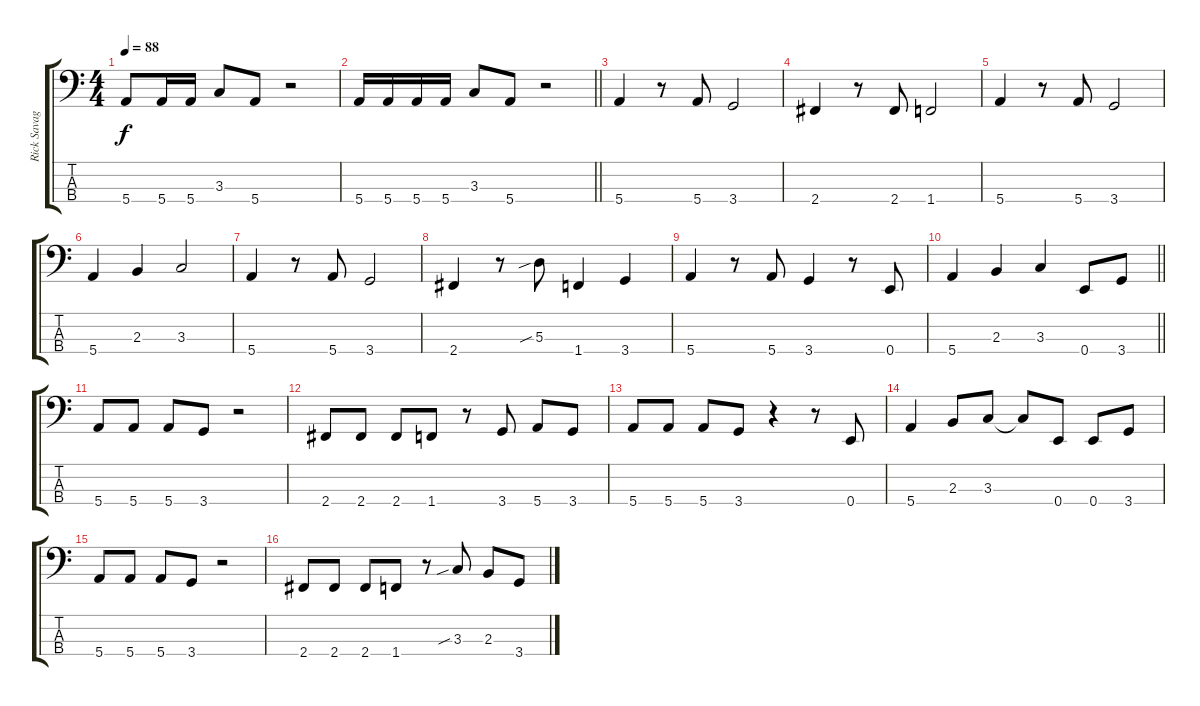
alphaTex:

\track ("Rick Savage" "Rick Savag") {instrument electricbassfinger}
\staff {score tabs}
\tuning (G2 D2 A1 E1) {hide}
\ts (4 4)
\tempo 88
\clef f4
\ks c
5.4.8{dy f} 5.4.16 5.4.16 3.3.8 5.4.8 r.2 |
\barLineRight lightlight
5.4.16 5.4.16 5.4.16 5.4.16 3.3.8 5.4.8 r.2 |
5.4.4 r.8 5.4.8 3.4.2 |
2.4.4 r.8 2.4.8 1.4.2 |
5.4.4 r.8 5.4.8 3.4.2 |
5.4.4 2.3.4 3.3.2 |
5.4.4 r.8 5.4.8 3.4.2 |
2.4.4 r.8 5.3{sib}.8 1.4.4 3.4.4 |
5.4.4 r.8 5.4.8 3.4.4 r.8 0.4.8 |
\barLineRight lightlight
5.4.4 2.3.4 3.3.4 0.4.8 3.4.8 |
5.4.8 5.4.8 5.4.8 3.4.8 r.2 |
2.4.8 2.4.8 2.4.8 1.4.8 r.8 3.4.8 5.4.8 3.4.8 |
5.4.8 5.4.8 5.4.8 3.4.8 r.4 r.8 0.4.8 |
5.4.4 2.3.8 3.3.8 3.3{t}.8 0.4.8 0.4.8 3.4.8 |
5.4.8 5.4.8 5.4.8 3.4.8 r.2 |
2.4.8 2.4.8 2.4.8 1.4.8 r.8 3.3{sib}.8 2.3.8 3.4.8
